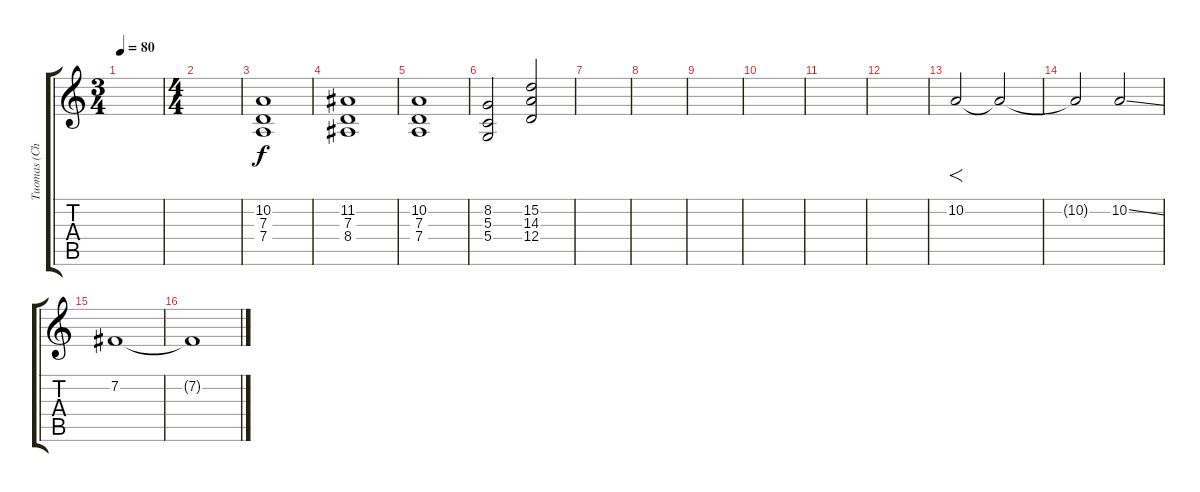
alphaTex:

\track ("Tuomas (Choeur)" "Tuomas (Ch") {instrument choiraahs}
\staff {score tabs}
\tuning (E4 B3 G3 D3 A2 E2) {hide}
\ts (3 4)
\tempo 80
\clef g2
\ks c
|
\ts (4 4)
|
(10.2 7.3 7.4).1 |
(11.2 7.3 8.4).1 |
(10.2 7.3 7.4).1 |
(8.2 5.3 5.4).2 (15.2 14.3 12.4).2 |
|
|
|
|
|
|
10.2.2{f} 10.2{t}.2 |
10.2{t}.2 10.2{ss}.2 |
7.2.1 |
7.2{t}.1
